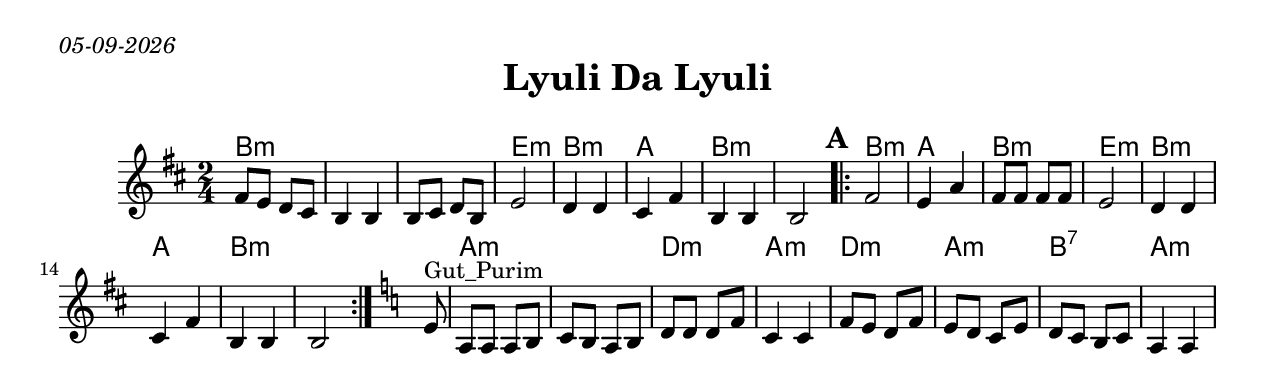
\version "2.22.0"
\include "english.ly"
%\pointAndClickOff
\paper{
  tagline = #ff
  print-all-headers = ##t
  #(set-paper-size "letter")
}
date = #(strftime "%d-%m-%Y" (localtime (current-time)))

\markup{ \italic{ \date }  }

%\markup{ Got something to say? }

global = {
  \clef treble
  \key d \minor
  \time 2/4
  \set Score.markFormatter = #format-mark-box-alphabet
}

%#################################### Melody ########################
melody = \relative c' {
  \global
  %\partial 4 g4    %lead in notes
  a8 g f e
  d4 d
  d8 e f d
  g2

  f4 f
  e4 a
  d,4 d
  d2
  \repeat volta 2{
    \mark \default
   a'2
   g4 c
   a8 a a a
   g2
   f4 f
   e4 a
   d,4 d
   d2
  }
% Gut Purim
 %\break
\key c \minor
^Gut_Purim
\partial 8 g8
 c,8 c c d
 ef8 d c d
 f8 f f af
 ef4 ef
 af8 g f af
 g8 f ef g
 f8 ef d ef
 c4 4

}
%################################# Lyrics #####################
%\addlyrics{ \set stanza = #"1. " }
%################################# Chords #######################
harmonies = \chordmode {
 d2*3:m
 g2:m
 d2:m
 c2
 d2*2:m
 %
 d2:m
 c2
 d2:m
 g2:m
 d2:m
 c2
 d2*2:m

 %Purim
 s8 c2*2:m
 f2:m
 c2:m
 f2:m
 c2:m
 d2:7
 c2:m
}

\score {\transpose c a
  % transpose score below
  %\transpose c d
  <<
    \new ChordNames {
      \set chordChanges = ##f
      \harmonies
    }
    \new Staff   \melody
  >>
  \header{
    title= "Lyuli Da Lyuli"
    subtitle=""
    composer= ""

    instrument =""
    arranger= ""
  }
  
  \layout{indent = 1.0\cm}
}
%{
% more verses:
\markup{}
\markup {
  \font-size #2
  \fill-line {
    \hspace #0.1 % distance from left margin
    \column {
      \line { "1."
\column {
 ""
}
      }
      \hspace #0.2 % vertical distance between verses
      \line { "2."
\column {
""
}
      }
    }
    \hspace #0.1  % horiz. distance between columns
    \column {
      \line { "3."
\column {
 ""
}
      }
      \hspace #0.2 % distance between verses
      \line { "4."
\column {
""
}
      }
    }
    \hspace #0.1 % distance to right margin
  }
}

%}